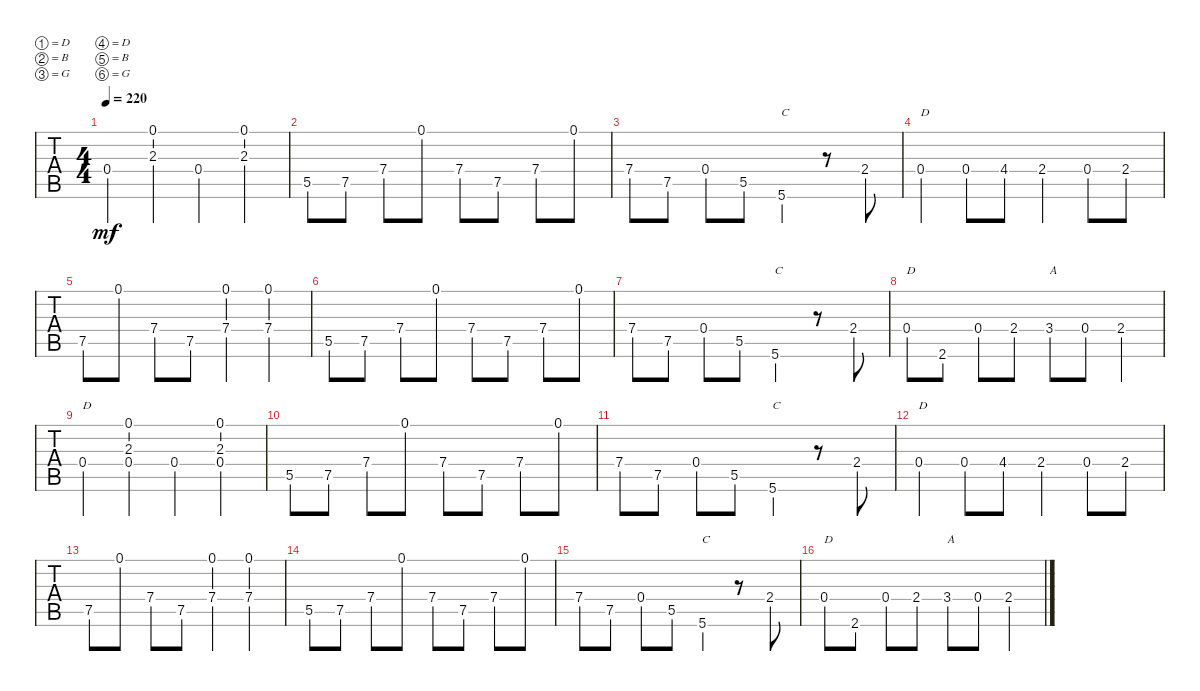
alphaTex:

\bracketExtendMode groupsimilarinstruments
\singleTrackTrackNamePolicy hidden
\multiTrackTrackNamePolicy hidden
\otherSystemsTrackNameOrientation horizontal
\track ("Dobro" "Dobro") {instrument acousticguitarsteel}
\staff {tabs}
\tuning (D4 B3 G3 D3 B2 G2)
\ts (4 4)
\tempo 220
\clef g2
\ks bminor
0.4.4{dy mf} (2.3 0.1).4 0.4.4 (2.3 0.1).4 |
5.5.8 7.5.8 7.4.8 0.1.8 7.4.8 7.5.8 7.4.8 0.1.8 |
7.4.8 7.5.8 0.4.8 5.5.8 5.6.4{txt "C"} r.8 2.4.8 |
0.4.4{txt "D"} 0.4.8 4.4.8 2.4.4 0.4.8 2.4.8 |
7.5.8 0.1.8 7.4.8 7.5.8 (7.4 0.1).4 (7.4 0.1).4 |
5.5.8 7.5.8 7.4.8 0.1.8 7.4.8 7.5.8 7.4.8 0.1.8 |
7.4.8 7.5.8 0.4.8 5.5.8 5.6.4{txt "C"} r.8 2.4.8 |
0.4.8{txt "D"} 2.6.8 0.4.8 2.4.8 3.4.8{txt "A"} 0.4.8 2.4.4 |
0.4.4{txt "D"} (0.4 2.3 0.1).4 0.4.4 (0.4 2.3 0.1).4 |
5.5.8 7.5.8 7.4.8 0.1.8 7.4.8 7.5.8 7.4.8 0.1.8 |
7.4.8 7.5.8 0.4.8 5.5.8 5.6.4{txt "C"} r.8 2.4.8 |
0.4.4{txt "D"} 0.4.8 4.4.8 2.4.4 0.4.8 2.4.8 |
7.5.8 0.1.8 7.4.8 7.5.8 (7.4 0.1).4 (7.4 0.1).4 |
5.5.8 7.5.8 7.4.8 0.1.8 7.4.8 7.5.8 7.4.8 0.1.8 |
7.4.8 7.5.8 0.4.8 5.5.8 5.6.4{txt "C"} r.8 2.4.8 |
0.4.8{txt "D"} 2.6.8 0.4.8 2.4.8 3.4.8{txt "A"} 0.4.8 2.4.4
